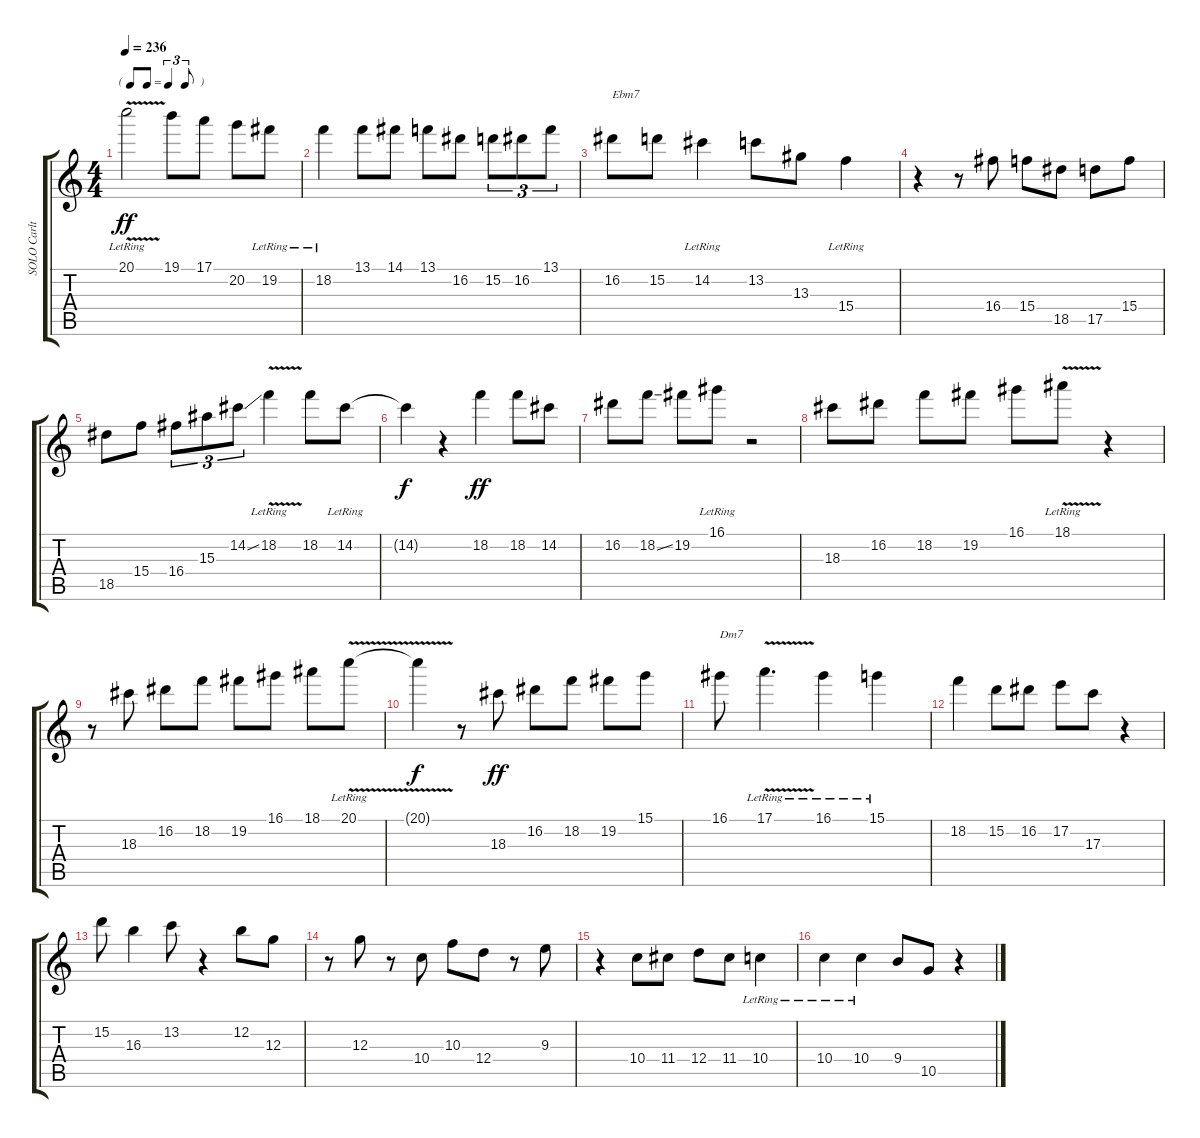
\track ("SOLO Carlton" "SOLO Carlt") {instrument acousticguitarnylon}
\staff {score tabs}
\tuning (E4 B3 G3 D3 A2 E2) {hide}
\ts (4 4)
\tf triplet8th
\tempo 236
\clef g2
\ks c
20.1{v lr}.2{dy ff} 19.1.8 17.1.8 20.2.8 19.2{lr}.8 |
18.2{lr}.4 13.1.8 14.1.8 13.1.8 16.2.8 15.2.8{tu (3 2)} 16.2.8{tu (3 2)} 13.1.8{tu (3 2)} |
16.2.8{txt "Ebm7"} 15.2.8 14.2{lr}.4 13.2.8 13.3.8 15.4{lr}.4 |
r.4 r.8 16.4.8 15.4.8 18.5.8 17.5.8 15.4.8 |
18.5.8 15.4.8 16.4.8{tu (3 2)} 15.3.8{tu (3 2)} 14.2{ss}.8{tu (3 2)} 18.2{v lr}.4 18.2.8 14.2{lr}.8 |
14.2{t}.4{dy f} r.4 18.2.4{dy ff} 18.2.8 14.2.8 |
16.2.8 18.2{ss}.8 19.2.8 16.1{lr}.8 r.2 |
18.3.8 16.2.8 18.2.8 19.2.8 16.1.8 18.1{v lr}.8 r.4 |
r.8 18.3.8 16.2.8 18.2.8 19.2.8 16.1.8 18.1.8 20.1{v lr}.8 |
20.1{t}.4{dy f} r.8 18.3.8{dy ff} 16.2.8 18.2.8 19.2.8 15.1.8 |
16.1.8{txt "Dm7"} 17.1{v lr}.4{d} 16.1{lr}.4 15.1{lr}.4 |
18.2.4 15.2.8 16.2.8 17.2.8 17.3.8 r.4 |
15.2.8 16.3.4 13.2.8 r.4 12.2.8 12.3.8 |
r.8 12.3.8 r.8 10.4.8 10.3.8 12.4.8 r.8 9.3.8 |
r.4 10.4.8 11.4.8 12.4.8 11.4.8 10.4{lr}.4 |
10.4{lr}.4 10.4{lr}.4 9.4.8 10.5.8 r.4
